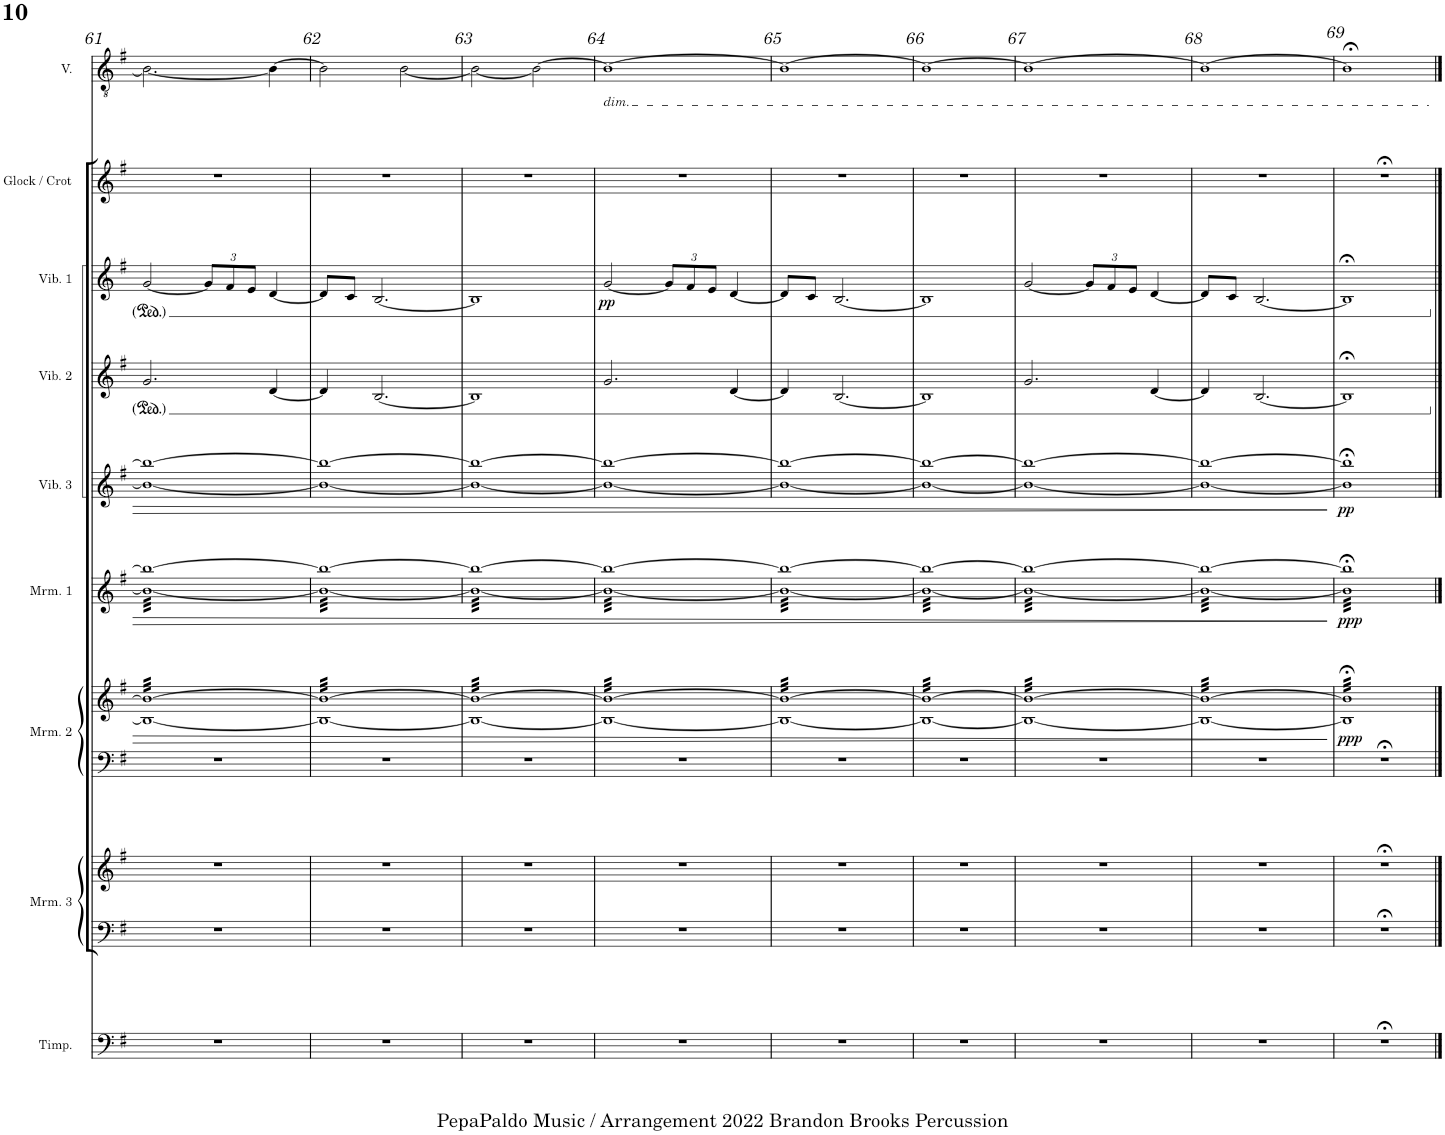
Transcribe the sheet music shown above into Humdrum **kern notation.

**kern	**kern	**kern	**kern	**kern	**dynam	**kern	**dynam	**kern	**dynam	**kern	**kern	**dynam	**kern	**kern
*part9	*part8	*part8	*part7	*part7	*part7	*part6	*part6	*part5	*part5	*part4	*part3	*part3	*part2	*part1
*staff11	*staff10	*staff9	*staff8	*staff7	*staff7/8	*staff6	*staff6	*staff5	*staff5	*staff4	*staff3	*staff3	*staff2	*staff1
*I"Timpani	*I"Marimba 3	*	*I"Marimba 2	*	*	*I"Marimba 1	*	*I"Vibraphone 3	*	*I"Vibraphone 2	*I"Vibraphone 1	*	*I"Glock / Crot	*I"Voice
*I'Timp.	*I'Mrm. 3	*	*I'Mrm. 2	*	*	*I'Mrm. 1	*	*I'Vib. 3	*	*I'Vib. 2	*I'Vib. 1	*	*I'Glock / Crot	*I'V.
!!LO:PB:g=z
*clefF4	*clefF4	*clefG2	*clefF4	*clefG2	*	*clefG2	*	*clefG2	*	*clefG2	*clefG2	*	*clefG2	*clefGv2
*	*	*	*	*	*	*	*	*	*	*	*	*	*Trd-14c-24	*
*k[f#]	*k[f#]	*k[f#]	*k[f#]	*k[f#]	*	*k[f#]	*	*k[f#]	*	*k[f#]	*k[f#]	*	*k[f#]	*k[f#]
*M4/4	*M4/4	*M4/4	*M4/4	*M4/4	*	*M4/4	*	*M4/4	*	*M4/4	*M4/4	*	*M4/4	*M4/4
=61	=61	=61	=61	=61	=61	=61	=61	=61	=61	=61	=61	=61	=61	=61
*	*	*	*	*	*	*	*	*	*	*	*	*	*	*^
*	*	*	*	*tremolo	*	*	*	*	*	*	*	*	*	*	*
*	*	*	*	*	*	*tremolo	*	*	*	*	*	*	*	*	*
1r	1r	1r	1r	32B 32bLLL	.	32b 32bbLLL	.	1b_ 1bb_	.	2.g/	[2g/	.	1r	2ryy	2.B\_
.	.	.	.	32B 32b	.	32b 32bb	.	.	.	.	.	.	.	.	.
.	.	.	.	32B 32b	.	32b 32bb	.	.	.	.	.	.	.	.	.
.	.	.	.	32B 32b	.	32b 32bb	.	.	.	.	.	.	.	.	.
.	.	.	.	32B 32b	.	32b 32bb	.	.	.	.	.	.	.	.	.
.	.	.	.	32B 32b	.	32b 32bb	.	.	.	.	.	.	.	.	.
.	.	.	.	32B 32b	.	32b 32bb	.	.	.	.	.	.	.	.	.
.	.	.	.	32B 32b	.	32b 32bb	.	.	.	.	.	.	.	.	.
.	.	.	.	32B 32b	.	32b 32bb	.	.	.	.	.	.	.	.	.
.	.	.	.	32B 32b	.	32b 32bb	.	.	.	.	.	.	.	.	.
.	.	.	.	32B 32b	.	32b 32bb	.	.	.	.	.	.	.	.	.
.	.	.	.	32B 32b	.	32b 32bb	.	.	.	.	.	.	.	.	.
.	.	.	.	32B 32b	.	32b 32bb	.	.	.	.	.	.	.	.	.
.	.	.	.	32B 32b	.	32b 32bb	.	.	.	.	.	.	.	.	.
.	.	.	.	32B 32b	.	32b 32bb	.	.	.	.	.	.	.	.	.
.	.	.	.	32B 32b	.	32b 32bb	.	.	.	.	.	.	.	.	.
*	*	*	*	*	*	*	*	*	*	*	*Xbrackettup	*	*	*	*
.	.	.	.	32B 32b	.	32b 32bb	.	.	.	.	12g/L]	.	.	4ryy	.
.	.	.	.	32B 32b	.	32b 32bb	.	.	.	.	.	.	.	.	.
.	.	.	.	32B 32b	.	32b 32bb	.	.	.	.	.	.	.	.	.
.	.	.	.	.	.	.	.	.	.	.	12f#/	.	.	.	.
.	.	.	.	32B 32b	.	32b 32bb	.	.	.	.	.	.	.	.	.
.	.	.	.	32B 32b	.	32b 32bb	.	.	.	.	.	.	.	.	.
.	.	.	.	32B 32b	.	32b 32bb	.	.	.	.	.	.	.	.	.
.	.	.	.	.	.	.	.	.	.	.	12e/J	.	.	.	.
.	.	.	.	32B 32b	.	32b 32bb	.	.	.	.	.	.	.	.	.
.	.	.	.	32B 32b	.	32b 32bb	.	.	.	.	.	.	.	.	.
.	.	.	.	32B 32b	.	32b 32bb	.	.	.	[4d/	[4d/	.	.	4B\_	4ryy
.	.	.	.	32B 32b	.	32b 32bb	.	.	.	.	.	.	.	.	.
.	.	.	.	32B 32b	.	32b 32bb	.	.	.	.	.	.	.	.	.
.	.	.	.	32B 32b	.	32b 32bb	.	.	.	.	.	.	.	.	.
.	.	.	.	32B 32b	.	32b 32bb	.	.	.	.	.	.	.	.	.
.	.	.	.	32B 32b	.	32b 32bb	.	.	.	.	.	.	.	.	.
.	.	.	.	32B 32b	.	32b 32bb	.	.	.	.	.	.	.	.	.
.	.	.	.	32B 32bJJJ	.	32b 32bbJJJ	.	.	.	.	.	.	.	.	.
=62	=62	=62	=62	=62	=62	=62	=62	=62	=62	=62	=62	=62	=62	=62	=62
1r	1r	1r	1r	32B 32bLLL	.	32b 32bbLLL	.	1b_ 1bb_	.	4d/]	8d/L]	.	1r	2B\]	2ryy
.	.	.	.	32B 32b	.	32b 32bb	.	.	.	.	.	.	.	.	.
.	.	.	.	32B 32b	.	32b 32bb	.	.	.	.	.	.	.	.	.
.	.	.	.	32B 32b	.	32b 32bb	.	.	.	.	.	.	.	.	.
.	.	.	.	32B 32b	.	32b 32bb	.	.	.	.	8c/J	.	.	.	.
.	.	.	.	32B 32b	.	32b 32bb	.	.	.	.	.	.	.	.	.
.	.	.	.	32B 32b	.	32b 32bb	.	.	.	.	.	.	.	.	.
.	.	.	.	32B 32b	.	32b 32bb	.	.	.	.	.	.	.	.	.
.	.	.	.	32B 32b	.	32b 32bb	.	.	.	[2.B/	[2.B/	.	.	.	.
.	.	.	.	32B 32b	.	32b 32bb	.	.	.	.	.	.	.	.	.
.	.	.	.	32B 32b	.	32b 32bb	.	.	.	.	.	.	.	.	.
.	.	.	.	32B 32b	.	32b 32bb	.	.	.	.	.	.	.	.	.
.	.	.	.	32B 32b	.	32b 32bb	.	.	.	.	.	.	.	.	.
.	.	.	.	32B 32b	.	32b 32bb	.	.	.	.	.	.	.	.	.
.	.	.	.	32B 32b	.	32b 32bb	.	.	.	.	.	.	.	.	.
.	.	.	.	32B 32b	.	32b 32bb	.	.	.	.	.	.	.	.	.
.	.	.	.	32B 32b	.	32b 32bb	.	.	.	.	.	.	.	2ryy	[2B\
.	.	.	.	32B 32b	.	32b 32bb	.	.	.	.	.	.	.	.	.
.	.	.	.	32B 32b	.	32b 32bb	.	.	.	.	.	.	.	.	.
.	.	.	.	32B 32b	.	32b 32bb	.	.	.	.	.	.	.	.	.
.	.	.	.	32B 32b	.	32b 32bb	.	.	.	.	.	.	.	.	.
.	.	.	.	32B 32b	.	32b 32bb	.	.	.	.	.	.	.	.	.
.	.	.	.	32B 32b	.	32b 32bb	.	.	.	.	.	.	.	.	.
.	.	.	.	32B 32b	.	32b 32bb	.	.	.	.	.	.	.	.	.
.	.	.	.	32B 32b	.	32b 32bb	.	.	.	.	.	.	.	.	.
.	.	.	.	32B 32b	.	32b 32bb	.	.	.	.	.	.	.	.	.
.	.	.	.	32B 32b	.	32b 32bb	.	.	.	.	.	.	.	.	.
.	.	.	.	32B 32b	.	32b 32bb	.	.	.	.	.	.	.	.	.
.	.	.	.	32B 32b	.	32b 32bb	.	.	.	.	.	.	.	.	.
.	.	.	.	32B 32b	.	32b 32bb	.	.	.	.	.	.	.	.	.
.	.	.	.	32B 32b	.	32b 32bb	.	.	.	.	.	.	.	.	.
.	.	.	.	32B 32bJJJ	.	32b 32bbJJJ	.	.	.	.	.	.	.	.	.
=63	=63	=63	=63	=63	=63	=63	=63	=63	=63	=63	=63	=63	=63	=63	=63
1r	1r	1r	1r	32B 32bLLL	.	32b 32bbLLL	.	1b_ 1bb_	.	1B]	1B]	.	1r	2ryy	2B\_
.	.	.	.	32B 32b	.	32b 32bb	.	.	.	.	.	.	.	.	.
.	.	.	.	32B 32b	.	32b 32bb	.	.	.	.	.	.	.	.	.
.	.	.	.	32B 32b	.	32b 32bb	.	.	.	.	.	.	.	.	.
.	.	.	.	32B 32b	.	32b 32bb	.	.	.	.	.	.	.	.	.
.	.	.	.	32B 32b	.	32b 32bb	.	.	.	.	.	.	.	.	.
.	.	.	.	32B 32b	.	32b 32bb	.	.	.	.	.	.	.	.	.
.	.	.	.	32B 32b	.	32b 32bb	.	.	.	.	.	.	.	.	.
.	.	.	.	32B 32b	.	32b 32bb	.	.	.	.	.	.	.	.	.
.	.	.	.	32B 32b	.	32b 32bb	.	.	.	.	.	.	.	.	.
.	.	.	.	32B 32b	.	32b 32bb	.	.	.	.	.	.	.	.	.
.	.	.	.	32B 32b	.	32b 32bb	.	.	.	.	.	.	.	.	.
.	.	.	.	32B 32b	.	32b 32bb	.	.	.	.	.	.	.	.	.
.	.	.	.	32B 32b	.	32b 32bb	.	.	.	.	.	.	.	.	.
.	.	.	.	32B 32b	.	32b 32bb	.	.	.	.	.	.	.	.	.
.	.	.	.	32B 32b	.	32b 32bb	.	.	.	.	.	.	.	.	.
.	.	.	.	32B 32b	.	32b 32bb	.	.	.	.	.	.	.	2B\_	2ryy
.	.	.	.	32B 32b	.	32b 32bb	.	.	.	.	.	.	.	.	.
.	.	.	.	32B 32b	.	32b 32bb	.	.	.	.	.	.	.	.	.
.	.	.	.	32B 32b	.	32b 32bb	.	.	.	.	.	.	.	.	.
.	.	.	.	32B 32b	.	32b 32bb	.	.	.	.	.	.	.	.	.
.	.	.	.	32B 32b	.	32b 32bb	.	.	.	.	.	.	.	.	.
.	.	.	.	32B 32b	.	32b 32bb	.	.	.	.	.	.	.	.	.
.	.	.	.	32B 32b	.	32b 32bb	.	.	.	.	.	.	.	.	.
.	.	.	.	32B 32b	.	32b 32bb	.	.	.	.	.	.	.	.	.
.	.	.	.	32B 32b	.	32b 32bb	.	.	.	.	.	.	.	.	.
.	.	.	.	32B 32b	.	32b 32bb	.	.	.	.	.	.	.	.	.
.	.	.	.	32B 32b	.	32b 32bb	.	.	.	.	.	.	.	.	.
.	.	.	.	32B 32b	.	32b 32bb	.	.	.	.	.	.	.	.	.
.	.	.	.	32B 32b	.	32b 32bb	.	.	.	.	.	.	.	.	.
.	.	.	.	32B 32b	.	32b 32bb	.	.	.	.	.	.	.	.	.
.	.	.	.	32B 32bJJJ	.	32b 32bbJJJ	.	.	.	.	.	.	.	.	.
=64	=64	=64	=64	=64	=64	=64	=64	=64	=64	=64	=64	=64	=64	=64	=64
!	!	!	!	!	!	!	!	!	!	!	!	!	!	!LO:TX:b:i:t=dim.	!
!	!	!	!	!	!	!	!	!	!	!	!	!LO:DY:b	!	!	!
*	*	*	*	*	*	*	*	*	*	*	*	*	*	*v	*v
1r	1r	1r	1r	32B 32bLLL	.	32b 32bbLLL	.	1b_ 1bb_	.	2.g/	[2g/	pp	1r	1B_
.	.	.	.	32B 32b	.	32b 32bb	.	.	.	.	.	.	.	.
.	.	.	.	32B 32b	.	32b 32bb	.	.	.	.	.	.	.	.
.	.	.	.	32B 32b	.	32b 32bb	.	.	.	.	.	.	.	.
.	.	.	.	32B 32b	.	32b 32bb	.	.	.	.	.	.	.	.
.	.	.	.	32B 32b	.	32b 32bb	.	.	.	.	.	.	.	.
.	.	.	.	32B 32b	.	32b 32bb	.	.	.	.	.	.	.	.
.	.	.	.	32B 32b	.	32b 32bb	.	.	.	.	.	.	.	.
.	.	.	.	32B 32b	.	32b 32bb	.	.	.	.	.	.	.	.
.	.	.	.	32B 32b	.	32b 32bb	.	.	.	.	.	.	.	.
.	.	.	.	32B 32b	.	32b 32bb	.	.	.	.	.	.	.	.
.	.	.	.	32B 32b	.	32b 32bb	.	.	.	.	.	.	.	.
.	.	.	.	32B 32b	.	32b 32bb	.	.	.	.	.	.	.	.
.	.	.	.	32B 32b	.	32b 32bb	.	.	.	.	.	.	.	.
.	.	.	.	32B 32b	.	32b 32bb	.	.	.	.	.	.	.	.
.	.	.	.	32B 32b	.	32b 32bb	.	.	.	.	.	.	.	.
.	.	.	.	32B 32b	.	32b 32bb	.	.	.	.	12g/L]	.	.	.
.	.	.	.	32B 32b	.	32b 32bb	.	.	.	.	.	.	.	.
.	.	.	.	32B 32b	.	32b 32bb	.	.	.	.	.	.	.	.
.	.	.	.	.	.	.	.	.	.	.	12f#/	.	.	.
.	.	.	.	32B 32b	.	32b 32bb	.	.	.	.	.	.	.	.
.	.	.	.	32B 32b	.	32b 32bb	.	.	.	.	.	.	.	.
.	.	.	.	32B 32b	.	32b 32bb	.	.	.	.	.	.	.	.
.	.	.	.	.	.	.	.	.	.	.	12e/J	.	.	.
.	.	.	.	32B 32b	.	32b 32bb	.	.	.	.	.	.	.	.
.	.	.	.	32B 32b	.	32b 32bb	.	.	.	.	.	.	.	.
.	.	.	.	32B 32b	.	32b 32bb	.	.	.	[4d/	[4d/	.	.	.
.	.	.	.	32B 32b	.	32b 32bb	.	.	.	.	.	.	.	.
.	.	.	.	32B 32b	.	32b 32bb	.	.	.	.	.	.	.	.
.	.	.	.	32B 32b	.	32b 32bb	.	.	.	.	.	.	.	.
.	.	.	.	32B 32b	.	32b 32bb	.	.	.	.	.	.	.	.
.	.	.	.	32B 32b	.	32b 32bb	.	.	.	.	.	.	.	.
.	.	.	.	32B 32b	.	32b 32bb	.	.	.	.	.	.	.	.
.	.	.	.	32B 32bJJJ	.	32b 32bbJJJ	.	.	.	.	.	.	.	.
=65	=65	=65	=65	=65	=65	=65	=65	=65	=65	=65	=65	=65	=65	=65
1r	1r	1r	1r	32B 32bLLL	.	32b 32bbLLL	.	1b_ 1bb_	.	4d/]	8d/L]	.	1r	1B_
.	.	.	.	32B 32b	.	32b 32bb	.	.	.	.	.	.	.	.
.	.	.	.	32B 32b	.	32b 32bb	.	.	.	.	.	.	.	.
.	.	.	.	32B 32b	.	32b 32bb	.	.	.	.	.	.	.	.
.	.	.	.	32B 32b	.	32b 32bb	.	.	.	.	8c/J	.	.	.
.	.	.	.	32B 32b	.	32b 32bb	.	.	.	.	.	.	.	.
.	.	.	.	32B 32b	.	32b 32bb	.	.	.	.	.	.	.	.
.	.	.	.	32B 32b	.	32b 32bb	.	.	.	.	.	.	.	.
.	.	.	.	32B 32b	.	32b 32bb	.	.	.	[2.B/	[2.B/	.	.	.
.	.	.	.	32B 32b	.	32b 32bb	.	.	.	.	.	.	.	.
.	.	.	.	32B 32b	.	32b 32bb	.	.	.	.	.	.	.	.
.	.	.	.	32B 32b	.	32b 32bb	.	.	.	.	.	.	.	.
.	.	.	.	32B 32b	.	32b 32bb	.	.	.	.	.	.	.	.
.	.	.	.	32B 32b	.	32b 32bb	.	.	.	.	.	.	.	.
.	.	.	.	32B 32b	.	32b 32bb	.	.	.	.	.	.	.	.
.	.	.	.	32B 32b	.	32b 32bb	.	.	.	.	.	.	.	.
.	.	.	.	32B 32b	.	32b 32bb	.	.	.	.	.	.	.	.
.	.	.	.	32B 32b	.	32b 32bb	.	.	.	.	.	.	.	.
.	.	.	.	32B 32b	.	32b 32bb	.	.	.	.	.	.	.	.
.	.	.	.	32B 32b	.	32b 32bb	.	.	.	.	.	.	.	.
.	.	.	.	32B 32b	.	32b 32bb	.	.	.	.	.	.	.	.
.	.	.	.	32B 32b	.	32b 32bb	.	.	.	.	.	.	.	.
.	.	.	.	32B 32b	.	32b 32bb	.	.	.	.	.	.	.	.
.	.	.	.	32B 32b	.	32b 32bb	.	.	.	.	.	.	.	.
.	.	.	.	32B 32b	.	32b 32bb	.	.	.	.	.	.	.	.
.	.	.	.	32B 32b	.	32b 32bb	.	.	.	.	.	.	.	.
.	.	.	.	32B 32b	.	32b 32bb	.	.	.	.	.	.	.	.
.	.	.	.	32B 32b	.	32b 32bb	.	.	.	.	.	.	.	.
.	.	.	.	32B 32b	.	32b 32bb	.	.	.	.	.	.	.	.
.	.	.	.	32B 32b	.	32b 32bb	.	.	.	.	.	.	.	.
.	.	.	.	32B 32b	.	32b 32bb	.	.	.	.	.	.	.	.
.	.	.	.	32B 32bJJJ	.	32b 32bbJJJ	.	.	.	.	.	.	.	.
=66	=66	=66	=66	=66	=66	=66	=66	=66	=66	=66	=66	=66	=66	=66
1r	1r	1r	1r	32B 32bLLL	.	32b 32bbLLL	.	1b_ 1bb_	.	1B]	1B]	.	1r	1B_
.	.	.	.	32B 32b	.	32b 32bb	.	.	.	.	.	.	.	.
.	.	.	.	32B 32b	.	32b 32bb	.	.	.	.	.	.	.	.
.	.	.	.	32B 32b	.	32b 32bb	.	.	.	.	.	.	.	.
.	.	.	.	32B 32b	.	32b 32bb	.	.	.	.	.	.	.	.
.	.	.	.	32B 32b	.	32b 32bb	.	.	.	.	.	.	.	.
.	.	.	.	32B 32b	.	32b 32bb	.	.	.	.	.	.	.	.
.	.	.	.	32B 32b	.	32b 32bb	.	.	.	.	.	.	.	.
.	.	.	.	32B 32b	.	32b 32bb	.	.	.	.	.	.	.	.
.	.	.	.	32B 32b	.	32b 32bb	.	.	.	.	.	.	.	.
.	.	.	.	32B 32b	.	32b 32bb	.	.	.	.	.	.	.	.
.	.	.	.	32B 32b	.	32b 32bb	.	.	.	.	.	.	.	.
.	.	.	.	32B 32b	.	32b 32bb	.	.	.	.	.	.	.	.
.	.	.	.	32B 32b	.	32b 32bb	.	.	.	.	.	.	.	.
.	.	.	.	32B 32b	.	32b 32bb	.	.	.	.	.	.	.	.
.	.	.	.	32B 32b	.	32b 32bb	.	.	.	.	.	.	.	.
.	.	.	.	32B 32b	.	32b 32bb	.	.	.	.	.	.	.	.
.	.	.	.	32B 32b	.	32b 32bb	.	.	.	.	.	.	.	.
.	.	.	.	32B 32b	.	32b 32bb	.	.	.	.	.	.	.	.
.	.	.	.	32B 32b	.	32b 32bb	.	.	.	.	.	.	.	.
.	.	.	.	32B 32b	.	32b 32bb	.	.	.	.	.	.	.	.
.	.	.	.	32B 32b	.	32b 32bb	.	.	.	.	.	.	.	.
.	.	.	.	32B 32b	.	32b 32bb	.	.	.	.	.	.	.	.
.	.	.	.	32B 32b	.	32b 32bb	.	.	.	.	.	.	.	.
.	.	.	.	32B 32b	.	32b 32bb	.	.	.	.	.	.	.	.
.	.	.	.	32B 32b	.	32b 32bb	.	.	.	.	.	.	.	.
.	.	.	.	32B 32b	.	32b 32bb	.	.	.	.	.	.	.	.
.	.	.	.	32B 32b	.	32b 32bb	.	.	.	.	.	.	.	.
.	.	.	.	32B 32b	.	32b 32bb	.	.	.	.	.	.	.	.
.	.	.	.	32B 32b	.	32b 32bb	.	.	.	.	.	.	.	.
.	.	.	.	32B 32b	.	32b 32bb	.	.	.	.	.	.	.	.
.	.	.	.	32B 32bJJJ	.	32b 32bbJJJ	.	.	.	.	.	.	.	.
=67	=67	=67	=67	=67	=67	=67	=67	=67	=67	=67	=67	=67	=67	=67
1r	1r	1r	1r	32B 32bLLL	.	32b 32bbLLL	.	1b_ 1bb_	.	2.g/	[2g/	.	1r	1B_
.	.	.	.	32B 32b	.	32b 32bb	.	.	.	.	.	.	.	.
.	.	.	.	32B 32b	.	32b 32bb	.	.	.	.	.	.	.	.
.	.	.	.	32B 32b	.	32b 32bb	.	.	.	.	.	.	.	.
.	.	.	.	32B 32b	.	32b 32bb	.	.	.	.	.	.	.	.
.	.	.	.	32B 32b	.	32b 32bb	.	.	.	.	.	.	.	.
.	.	.	.	32B 32b	.	32b 32bb	.	.	.	.	.	.	.	.
.	.	.	.	32B 32b	.	32b 32bb	.	.	.	.	.	.	.	.
.	.	.	.	32B 32b	.	32b 32bb	.	.	.	.	.	.	.	.
.	.	.	.	32B 32b	.	32b 32bb	.	.	.	.	.	.	.	.
.	.	.	.	32B 32b	.	32b 32bb	.	.	.	.	.	.	.	.
.	.	.	.	32B 32b	.	32b 32bb	.	.	.	.	.	.	.	.
.	.	.	.	32B 32b	.	32b 32bb	.	.	.	.	.	.	.	.
.	.	.	.	32B 32b	.	32b 32bb	.	.	.	.	.	.	.	.
.	.	.	.	32B 32b	.	32b 32bb	.	.	.	.	.	.	.	.
.	.	.	.	32B 32b	.	32b 32bb	.	.	.	.	.	.	.	.
.	.	.	.	32B 32b	.	32b 32bb	.	.	.	.	12g/L]	.	.	.
.	.	.	.	32B 32b	.	32b 32bb	.	.	.	.	.	.	.	.
.	.	.	.	32B 32b	.	32b 32bb	.	.	.	.	.	.	.	.
.	.	.	.	.	.	.	.	.	.	.	12f#/	.	.	.
.	.	.	.	32B 32b	.	32b 32bb	.	.	.	.	.	.	.	.
.	.	.	.	32B 32b	.	32b 32bb	.	.	.	.	.	.	.	.
.	.	.	.	32B 32b	.	32b 32bb	.	.	.	.	.	.	.	.
.	.	.	.	.	.	.	.	.	.	.	12e/J	.	.	.
.	.	.	.	32B 32b	.	32b 32bb	.	.	.	.	.	.	.	.
.	.	.	.	32B 32b	.	32b 32bb	.	.	.	.	.	.	.	.
.	.	.	.	32B 32b	.	32b 32bb	.	.	.	[4d/	[4d/	.	.	.
.	.	.	.	32B 32b	.	32b 32bb	.	.	.	.	.	.	.	.
.	.	.	.	32B 32b	.	32b 32bb	.	.	.	.	.	.	.	.
.	.	.	.	32B 32b	.	32b 32bb	.	.	.	.	.	.	.	.
.	.	.	.	32B 32b	.	32b 32bb	.	.	.	.	.	.	.	.
.	.	.	.	32B 32b	.	32b 32bb	.	.	.	.	.	.	.	.
.	.	.	.	32B 32b	.	32b 32bb	.	.	.	.	.	.	.	.
.	.	.	.	32B 32bJJJ	.	32b 32bbJJJ	.	.	.	.	.	.	.	.
=68	=68	=68	=68	=68	=68	=68	=68	=68	=68	=68	=68	=68	=68	=68
1r	1r	1r	1r	32B 32bLLL	.	32b 32bbLLL	.	1b_ 1bb_	.	4d/]	8d/L]	.	1r	1B_
.	.	.	.	32B 32b	.	32b 32bb	.	.	.	.	.	.	.	.
.	.	.	.	32B 32b	.	32b 32bb	.	.	.	.	.	.	.	.
.	.	.	.	32B 32b	.	32b 32bb	.	.	.	.	.	.	.	.
.	.	.	.	32B 32b	.	32b 32bb	.	.	.	.	8c/J	.	.	.
.	.	.	.	32B 32b	.	32b 32bb	.	.	.	.	.	.	.	.
.	.	.	.	32B 32b	.	32b 32bb	.	.	.	.	.	.	.	.
.	.	.	.	32B 32b	.	32b 32bb	.	.	.	.	.	.	.	.
.	.	.	.	32B 32b	.	32b 32bb	.	.	.	[2.B/	[2.B/	.	.	.
.	.	.	.	32B 32b	.	32b 32bb	.	.	.	.	.	.	.	.
.	.	.	.	32B 32b	.	32b 32bb	.	.	.	.	.	.	.	.
.	.	.	.	32B 32b	.	32b 32bb	.	.	.	.	.	.	.	.
.	.	.	.	32B 32b	.	32b 32bb	.	.	.	.	.	.	.	.
.	.	.	.	32B 32b	.	32b 32bb	.	.	.	.	.	.	.	.
.	.	.	.	32B 32b	.	32b 32bb	.	.	.	.	.	.	.	.
.	.	.	.	32B 32b	.	32b 32bb	.	.	.	.	.	.	.	.
.	.	.	.	32B 32b	.	32b 32bb	.	.	.	.	.	.	.	.
.	.	.	.	32B 32b	.	32b 32bb	.	.	.	.	.	.	.	.
.	.	.	.	32B 32b	.	32b 32bb	.	.	.	.	.	.	.	.
.	.	.	.	32B 32b	.	32b 32bb	.	.	.	.	.	.	.	.
.	.	.	.	32B 32b	.	32b 32bb	.	.	.	.	.	.	.	.
.	.	.	.	32B 32b	.	32b 32bb	.	.	.	.	.	.	.	.
.	.	.	.	32B 32b	.	32b 32bb	.	.	.	.	.	.	.	.
.	.	.	.	32B 32b	.	32b 32bb	.	.	.	.	.	.	.	.
.	.	.	.	32B 32b	.	32b 32bb	.	.	.	.	.	.	.	.
.	.	.	.	32B 32b	.	32b 32bb	.	.	.	.	.	.	.	.
.	.	.	.	32B 32b	.	32b 32bb	.	.	.	.	.	.	.	.
.	.	.	.	32B 32b	.	32b 32bb	.	.	.	.	.	.	.	.
.	.	.	.	32B 32b	.	32b 32bb	.	.	.	.	.	.	.	.
.	.	.	.	32B 32b	.	32b 32bb	.	.	.	.	.	.	.	.
.	.	.	.	32B 32b	.	32b 32bb	.	.	.	.	.	.	.	.
.	.	.	.	32B 32bJJJ	.	32b 32bbJJJ	.	.	.	.	.	.	.	.
=69	=69	=69	=69	=69	=69	=69	=69	=69	=69	=69	=69	=69	=69	=69
!	!	!	!	!	!LO:DY:b	!	!LO:DY:b	!	!LO:DY:b	!	!	!	!	!
1r;<	1r;<	1r;<	1r;<	32B];< 32b];<LLL	ppp	32b];< 32bb];<LLL	ppp	1b];< 1bb];<	pp	1B;<]	1B;<]	.	1r;<	1B;<]
.	.	.	.	32B;< 32b;<	.	32b;< 32bb;<	.	.	.	.	.	.	.	.
.	.	.	.	32B;< 32b;<	.	32b;< 32bb;<	.	.	.	.	.	.	.	.
.	.	.	.	32B;< 32b;<	.	32b;< 32bb;<	.	.	.	.	.	.	.	.
.	.	.	.	32B;< 32b;<	.	32b;< 32bb;<	.	.	.	.	.	.	.	.
.	.	.	.	32B;< 32b;<	.	32b;< 32bb;<	.	.	.	.	.	.	.	.
.	.	.	.	32B;< 32b;<	.	32b;< 32bb;<	.	.	.	.	.	.	.	.
.	.	.	.	32B;< 32b;<	.	32b;< 32bb;<	.	.	.	.	.	.	.	.
.	.	.	.	32B;< 32b;<	.	32b;< 32bb;<	.	.	.	.	.	.	.	.
.	.	.	.	32B;< 32b;<	.	32b;< 32bb;<	.	.	.	.	.	.	.	.
.	.	.	.	32B;< 32b;<	.	32b;< 32bb;<	.	.	.	.	.	.	.	.
.	.	.	.	32B;< 32b;<	.	32b;< 32bb;<	.	.	.	.	.	.	.	.
.	.	.	.	32B;< 32b;<	.	32b;< 32bb;<	.	.	.	.	.	.	.	.
.	.	.	.	32B;< 32b;<	.	32b;< 32bb;<	.	.	.	.	.	.	.	.
.	.	.	.	32B;< 32b;<	.	32b;< 32bb;<	.	.	.	.	.	.	.	.
.	.	.	.	32B;< 32b;<	.	32b;< 32bb;<	.	.	.	.	.	.	.	.
.	.	.	.	32B;< 32b;<	.	32b;< 32bb;<	.	.	.	.	.	.	.	.
.	.	.	.	32B;< 32b;<	.	32b;< 32bb;<	.	.	.	.	.	.	.	.
.	.	.	.	32B;< 32b;<	.	32b;< 32bb;<	.	.	.	.	.	.	.	.
.	.	.	.	32B;< 32b;<	.	32b;< 32bb;<	.	.	.	.	.	.	.	.
.	.	.	.	32B;< 32b;<	.	32b;< 32bb;<	.	.	.	.	.	.	.	.
.	.	.	.	32B;< 32b;<	.	32b;< 32bb;<	.	.	.	.	.	.	.	.
.	.	.	.	32B;< 32b;<	.	32b;< 32bb;<	.	.	.	.	.	.	.	.
.	.	.	.	32B;< 32b;<	.	32b;< 32bb;<	.	.	.	.	.	.	.	.
.	.	.	.	32B;< 32b;<	.	32b;< 32bb;<	.	.	.	.	.	.	.	.
.	.	.	.	32B;< 32b;<	.	32b;< 32bb;<	.	.	.	.	.	.	.	.
.	.	.	.	32B;< 32b;<	.	32b;< 32bb;<	.	.	.	.	.	.	.	.
.	.	.	.	32B;< 32b;<	.	32b;< 32bb;<	.	.	.	.	.	.	.	.
.	.	.	.	32B;< 32b;<	.	32b;< 32bb;<	.	.	.	.	.	.	.	.
.	.	.	.	32B;< 32b;<	.	32b;< 32bb;<	.	.	.	.	.	.	.	.
.	.	.	.	32B;< 32b;<	.	32b;< 32bb;<	.	.	.	.	.	.	.	.
.	.	.	.	32B;< 32b;<JJJ	.	32b;< 32bb;<JJJ	.	.	.	.	.	.	.	.
*	*	*	*	*	*	*Xtremolo	*	*	*	*	*	*	*	*
*	*	*	*	*Xtremolo	*	*	*	*	*	*	*	*	*	*
==	==	==	==	==	==	==	==	==	==	==	==	==	==	==
*-	*-	*-	*-	*-	*-	*-	*-	*-	*-	*-	*-	*-	*-	*-
